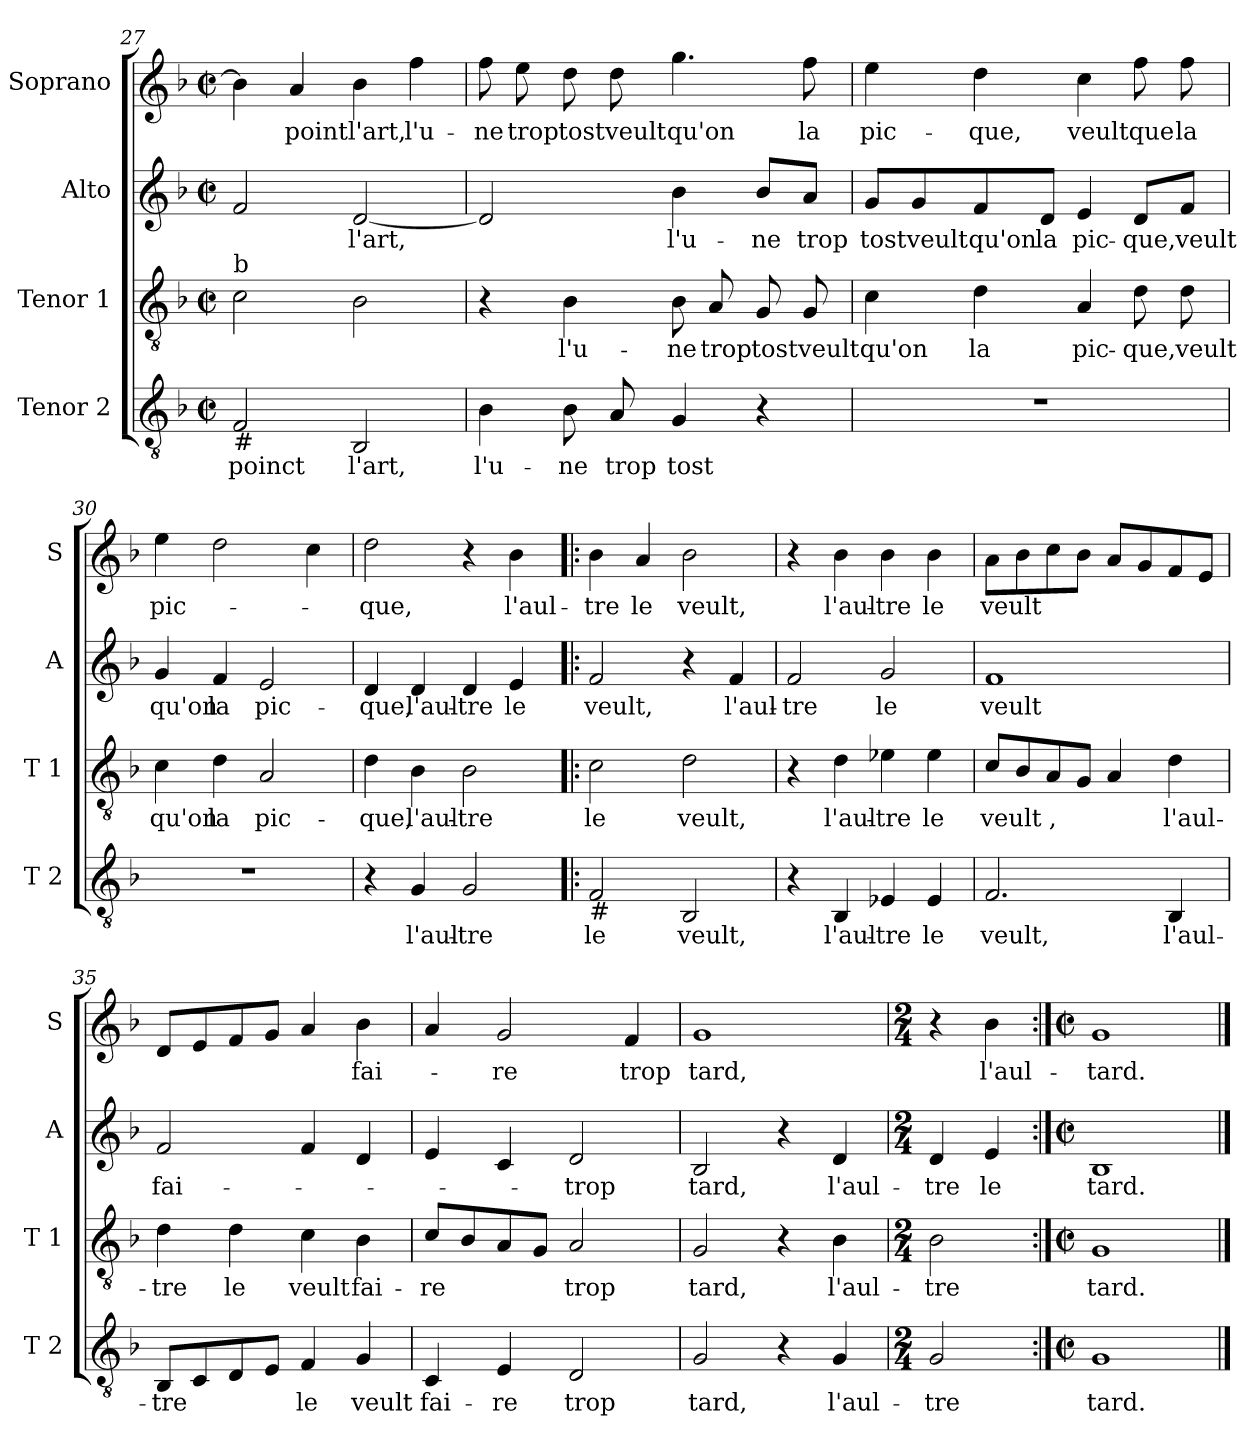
**kern	**text	**kern	**text	**kern	**text	**kern	**text
*part4	*part4	*part3	*part3	*part2	*part2	*part1	*part1
*staff4	*staff4	*staff3	*staff3	*staff2	*staff2	*staff1	*staff1
*I"Tenor 2	*	*I"Tenor 1	*	*I"Alto	*	*I"Soprano	*
*I'T 2	*	*I'T 1	*	*I'A	*	*I'S	*
*clefGv2	*	*clefGv2	*	*clefG2	*	*clefG2	*
*k[b-]	*	*k[b-]	*	*k[b-]	*	*k[b-]	*
*F:	*	*F:	*	*F:	*	*F:	*
*M2/2	*	*M2/2	*	*M2/2	*	*M2/2	*
*met(c|)	*	*met(c|)	*	*met(c|)	*	*met(c|)	*
=27	=27	=27	=27	=27	=27	=27	=27
!	!	!LO:TX:a:t=b	!	!	!	!	!
!LO:TX:b:t=#	!	!	!	!	!	!	!
!	!LO:LY:b	!	!	!	!	!	!
2F/	poinct	2c\	.	2f/	.	4b-\]	.
!	!	!	!	!	!	!	!LO:LY:b
.	.	.	.	.	.	4a/	point
!	!LO:LY:b	!	!	!	!LO:LY:b	!	!LO:LY:b
2BB-/	l'art,	2B-\	.	[2d/	l'art,	4b-\	l'art,
!	!	!	!	!	!	!	!LO:LY:b
.	.	.	.	.	.	4ff\	l'u-
=28	=28	=28	=28	=28	=28	=28	=28
!	!LO:LY:b	!	!	!	!	!	!LO:LY:b
4B-\	l'u-	4r	.	2d/]	.	8ff\	-ne
!	!	!	!	!	!	!	!LO:LY:b
.	.	.	.	.	.	8ee\	trop
!	!LO:LY:b	!	!LO:LY:b	!	!	!	!LO:LY:b
8B-\	-ne	4B-\	l'u-	.	.	8dd\	tost
!	!LO:LY:b	!	!	!	!	!	!LO:LY:b
8A/	trop	.	.	.	.	8dd\	veult
!	!LO:LY:b	!	!LO:LY:b	!	!LO:LY:b	!	!LO:LY:b
4G/	tost	8B-\	-ne	4b-\	l'u-	4.gg\	qu'on
!	!	!	!LO:LY:b	!	!	!	!
.	.	8A/	trop	.	.	.	.
!	!	!	!LO:LY:b	!	!LO:LY:b	!	!
4r	.	8G/	tost	8b-/L	-ne	.	.
!	!	!	!LO:LY:b	!	!LO:LY:b	!	!LO:LY:b
.	.	8G/	veult	8a/J	trop	8ff\	la
=29	=29	=29	=29	=29	=29	=29	=29
!	!	!	!LO:LY:b	!	!LO:LY:b	!	!LO:LY:b
1r	.	4c\	qu'on	8g/L	tost	4ee\	pic-
!	!	!	!	!	!LO:LY:b	!	!
.	.	.	.	8g/	veult	.	.
!	!	!	!LO:LY:b	!	!LO:LY:b	!	!LO:LY:b
.	.	4d\	la	8f/	qu'on	4dd\	-que,
!	!	!	!	!	!LO:LY:b	!	!
.	.	.	.	8d/J	la	.	.
!	!	!	!LO:LY:b	!	!LO:LY:b	!	!LO:LY:b
.	.	4A/	pic-	4e/	pic-	4cc\	veult
!	!	!	!LO:LY:b	!	!LO:LY:b	!	!LO:LY:b
.	.	8d\	-que,	8d/L	-que,	8ff\	que
!	!	!	!LO:LY:b	!	!LO:LY:b	!	!LO:LY:b
.	.	8d\	veult	8f/J	veult	8ff\	la
!!LO:LB:g=z
=30	=30	=30	=30	=30	=30	=30	=30
!	!	!	!LO:LY:b	!	!LO:LY:b	!	!LO:LY:b
1r	.	4c\	qu'on	4g/	qu'on	4ee\	pic-
!	!	!	!LO:LY:b	!	!LO:LY:b	!	!
.	.	4d\	la	4f/	la	2dd\	.
!	!	!	!LO:LY:b	!	!LO:LY:b	!	!
.	.	2A/	pic-	2e/	pic-	.	.
.	.	.	.	.	.	4cc\	.
=31	=31	=31	=31	=31	=31	=31	=31
!	!	!	!LO:LY:b	!	!LO:LY:b	!	!LO:LY:b
4r	.	4d\	-que,	4d/	-que,	2dd\	-que,
!	!LO:LY:b	!	!LO:LY:b	!	!LO:LY:b	!	!
4G/	l'aul-	4B-\	l'aul-	4d/	l'aul-	.	.
!	!LO:LY:b	!	!LO:LY:b	!	!LO:LY:b	!	!
2G/	-tre	2B-\	-tre	4d/	-tre	4r	.
!	!	!	!	!	!LO:LY:b	!	!LO:LY:b
.	.	.	.	4e/	le	4b-\	l'aul-
=32!|:	=32!|:	=32!|:	=32!|:	=32!|:	=32!|:	=32!|:	=32!|:
!LO:TX:b:t=#	!	!	!	!	!	!	!
!	!LO:LY:b	!	!LO:LY:b	!	!LO:LY:b	!	!LO:LY:b
2F/	le	2c\	le	2f/	veult,	4b-\	-tre
!	!	!	!	!	!	!	!LO:LY:b
.	.	.	.	.	.	4a/	le
!	!LO:LY:b	!	!LO:LY:b	!	!	!	!LO:LY:b
2BB-/	veult,	2d\	veult,	4r	.	2b-\	veult,
!	!	!	!	!	!LO:LY:b	!	!
.	.	.	.	4f/	l'aul-	.	.
=33	=33	=33	=33	=33	=33	=33	=33
!	!	!	!	!	!LO:LY:b	!	!
4r	.	4r	.	2f/	-tre	4r	.
!	!LO:LY:b	!	!LO:LY:b	!	!	!	!LO:LY:b
4BB-/	l'aul-	4d\	l'aul-	.	.	4b-\	l'aul-
!	!LO:LY:b	!	!LO:LY:b	!	!LO:LY:b	!	!LO:LY:b
4E-X/	-tre	4e-X\	-tre	2g/	le	4b-\	-tre
!	!LO:LY:b	!	!LO:LY:b	!	!	!	!LO:LY:b
4E-/	le	4e-\	le	.	.	4b-\	le
=34	=34	=34	=34	=34	=34	=34	=34
!	!LO:LY:b	!	!LO:LY:b	!	!LO:LY:b	!	!LO:LY:b
2.F/	veult,	8c/L	veult	1f	veult	8a\L	veult
.	.	8B-/	.	.	.	8b-\	.
!	!	!	!LO:LY:b	!	!	!	!
.	.	8A/	,	.	.	8cc\	.
.	.	8G/J	.	.	.	8b-\J	.
.	.	4A/	.	.	.	8a/L	.
.	.	.	.	.	.	8g/	.
!	!LO:LY:b	!	!LO:LY:b	!	!	!	!
4BB-/	l'aul-	4d\	l'aul-	.	.	8f/	.
.	.	.	.	.	.	8e/J	.
!!LO:LB:g=z
=35	=35	=35	=35	=35	=35	=35	=35
!	!LO:LY:b	!	!LO:LY:b	!	!LO:LY:b	!	!
8BB-/L	-tre	4d\	-tre	2f/	fai-	8d/L	.
8C/	.	.	.	.	.	8e/	.
!	!	!	!LO:LY:b	!	!	!	!
8D/	.	4d\	le	.	.	8f/	.
8E/J	.	.	.	.	.	8g/J	.
!	!LO:LY:b	!	!LO:LY:b	!	!	!	!
4F/	le	4c\	veult	4f/	.	4a/	.
!	!LO:LY:b	!	!LO:LY:b	!	!	!	!LO:LY:b
4G/	veult	4B-\	fai-	4d/	.	4b-\	fai-
=36	=36	=36	=36	=36	=36	=36	=36
!	!LO:LY:b	!	!LO:LY:b	!	!	!	!
4C/	fai-	8c/L	-re	4e/	.	4a/	.
.	.	8B-/	.	.	.	.	.
!	!LO:LY:b	!	!	!	!	!	!LO:LY:b
4E/	-re	8A/	.	4c/	.	2g/	-re
.	.	8G/J	.	.	.	.	.
!	!LO:LY:b	!	!LO:LY:b	!	!LO:LY:b	!	!
2D/	trop	2A/	trop	2d/	-trop	.	.
!	!	!	!	!	!	!	!LO:LY:b
.	.	.	.	.	.	4f/	trop
=37	=37	=37	=37	=37	=37	=37	=37
!	!LO:LY:b	!	!LO:LY:b	!	!LO:LY:b	!	!LO:LY:b
2G/	tard,	2G/	tard,	2B-/	tard,	1g	tard,
4r	.	4r	.	4r	.	.	.
!	!LO:LY:b	!	!LO:LY:b	!	!LO:LY:b	!	!
4G/	l'aul-	4B-\	l'aul-	4d/	l'aul-	.	.
=38	=38	=38	=38	=38	=38	=38	=38
*M2/4	*	*M2/4	*	*M2/4	*	*M2/4	*
!	!LO:LY:b	!	!LO:LY:b	!	!LO:LY:b	!	!
2G/	-tre	2B-\	-tre	4d/	-tre	4r	.
!	!	!	!	!	!LO:LY:b	!	!LO:LY:b
.	.	.	.	4e/	le	4b-\	l'aul-
=39:|!	=39:|!	=39:|!	=39:|!	=39:|!	=39:|!	=39:|!	=39:|!
*M2/2	*	*M2/2	*	*M2/2	*	*M2/2	*
*met(c|)	*	*met(c|)	*	*met(c|)	*	*met(c|)	*
!	!LO:LY:b	!	!LO:LY:b	!	!LO:LY:b	!	!LO:LY:b
1G	tard.	1G	tard.	1B-	tard.	1g	-tard.
==	==	==	==	==	==	==	==
*-	*-	*-	*-	*-	*-	*-	*-
